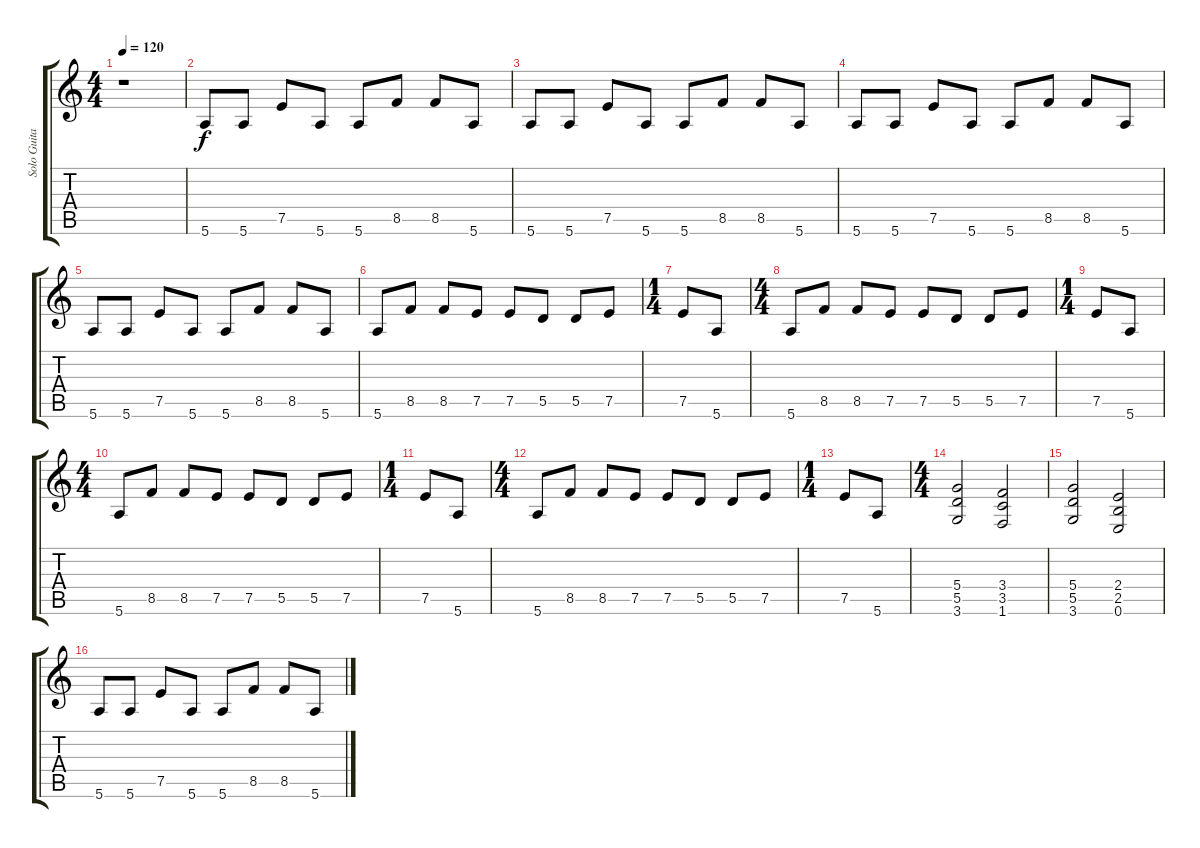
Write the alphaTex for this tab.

\track ("Solo Guitar" "Solo Guita") {instrument overdrivenguitar}
\staff {score tabs}
\tuning (E4 B3 G3 D3 A2 E2) {hide}
\ts (4 4)
\tempo 120
\clef g2
\ks c
r.1{dy f} |
5.6.8{volume 13} 5.6.8 7.5.8 5.6.8 5.6.8 8.5.8 8.5.8 5.6.8 |
5.6.8 5.6.8 7.5.8 5.6.8 5.6.8 8.5.8 8.5.8 5.6.8 |
5.6.8 5.6.8 7.5.8 5.6.8 5.6.8 8.5.8 8.5.8 5.6.8 |
5.6.8 5.6.8 7.5.8 5.6.8 5.6.8 8.5.8 8.5.8 5.6.8 |
5.6.8 8.5.8 8.5.8 7.5.8 7.5.8 5.5.8 5.5.8 7.5.8 |
\ts (1 4)
7.5.8 5.6.8 |
\ts (4 4)
5.6.8 8.5.8 8.5.8 7.5.8 7.5.8 5.5.8 5.5.8 7.5.8 |
\ts (1 4)
7.5.8 5.6.8 |
\ts (4 4)
5.6.8 8.5.8 8.5.8 7.5.8 7.5.8 5.5.8 5.5.8 7.5.8 |
\ts (1 4)
7.5.8 5.6.8 |
\ts (4 4)
5.6.8 8.5.8 8.5.8 7.5.8 7.5.8 5.5.8 5.5.8 7.5.8 |
\ts (1 4)
7.5.8 5.6.8 |
\ts (4 4)
(5.4 5.5 3.6).2 (3.4 3.5 1.6).2 |
(5.4 5.5 3.6).2 (2.4 2.5 0.6).2 |
5.6.8{volume 13} 5.6.8 7.5.8 5.6.8 5.6.8 8.5.8 8.5.8 5.6.8
